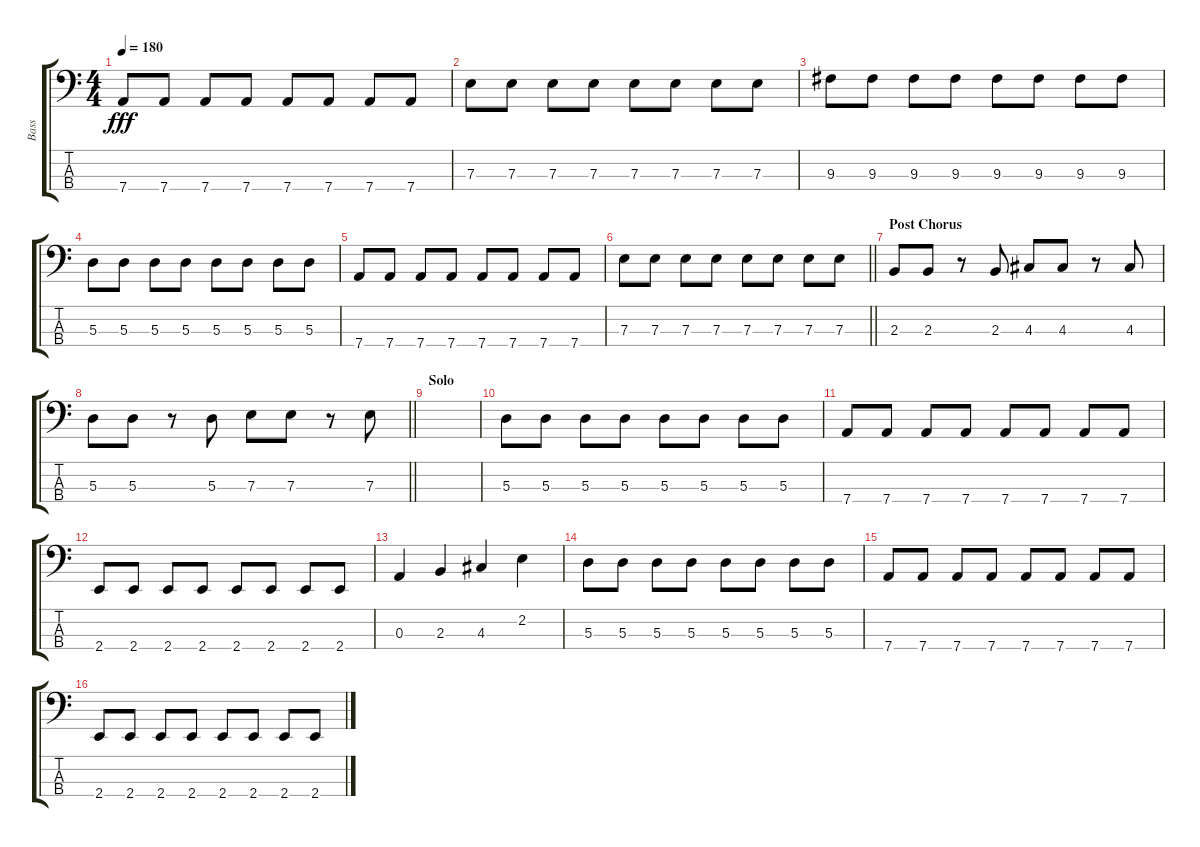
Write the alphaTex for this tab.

\track ("Bass" "Bass") {instrument electricbasspick}
\staff {score tabs}
\tuning (G2 D2 A1 D1) {hide}
\ts (4 4)
\tempo 180
\clef f4
\ks c
7.4.8{dy fff} 7.4.8 7.4.8 7.4.8 7.4.8 7.4.8 7.4.8 7.4.8 |
7.3.8 7.3.8 7.3.8 7.3.8 7.3.8 7.3.8 7.3.8 7.3.8 |
9.3.8 9.3.8 9.3.8 9.3.8 9.3.8 9.3.8 9.3.8 9.3.8 |
5.3.8 5.3.8 5.3.8 5.3.8 5.3.8 5.3.8 5.3.8 5.3.8 |
7.4.8 7.4.8 7.4.8 7.4.8 7.4.8 7.4.8 7.4.8 7.4.8 |
\barLineRight lightlight
7.3.8 7.3.8 7.3.8 7.3.8 7.3.8 7.3.8 7.3.8 7.3.8 |
\section ("" "Post Chorus")
2.3.8 2.3.8 r.8 2.3.8 4.3.8 4.3.8 r.8 4.3.8 |
\barLineRight lightlight
5.3.8 5.3.8 r.8 5.3.8 7.3.8 7.3.8 r.8 7.3.8 |
\section ("" "Solo")
|
5.3.8 5.3.8 5.3.8 5.3.8 5.3.8 5.3.8 5.3.8 5.3.8 |
7.4.8 7.4.8 7.4.8 7.4.8 7.4.8 7.4.8 7.4.8 7.4.8 |
2.4.8 2.4.8 2.4.8 2.4.8 2.4.8 2.4.8 2.4.8 2.4.8 |
0.3.4 2.3.4 4.3.4 2.2.4 |
5.3.8 5.3.8 5.3.8 5.3.8 5.3.8 5.3.8 5.3.8 5.3.8 |
7.4.8 7.4.8 7.4.8 7.4.8 7.4.8 7.4.8 7.4.8 7.4.8 |
2.4.8 2.4.8 2.4.8 2.4.8 2.4.8 2.4.8 2.4.8 2.4.8
